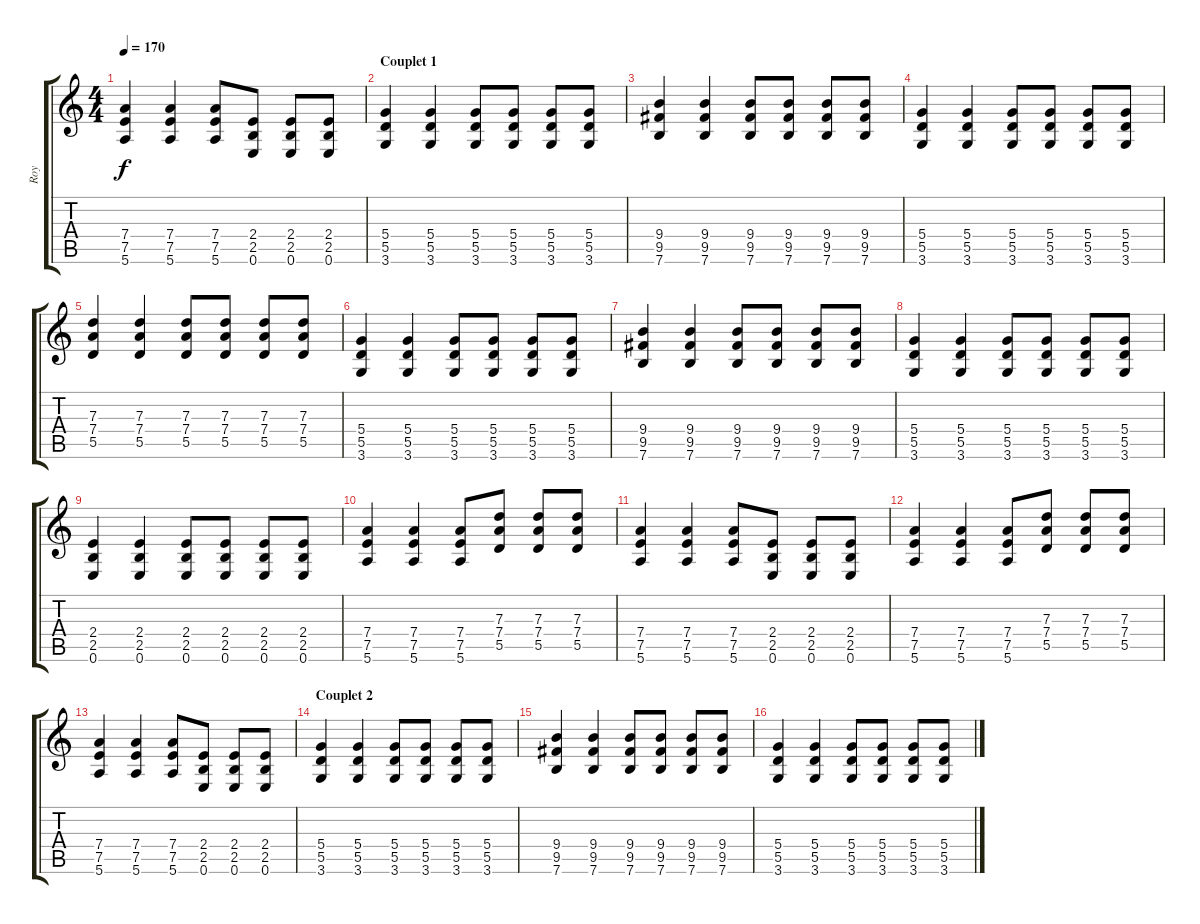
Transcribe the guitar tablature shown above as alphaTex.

\track ("Roy" "Roy") {instrument overdrivenguitar}
\staff {score tabs}
\tuning (E4 B3 G3 D3 A2 E2) {hide}
\ts (4 4)
\tempo 170
\clef g2
\ks c
(7.4 7.5 5.6).4{dy f} (7.4 7.5 5.6).4 (7.4 7.5 5.6).8 (2.4 2.5 0.6).8 (2.4 2.5 0.6).8 (2.4 2.5 0.6).8 |
\section ("" "Couplet 1")
(5.4 5.5 3.6).4 (5.4 5.5 3.6).4 (5.4 5.5 3.6).8 (5.4 5.5 3.6).8 (5.4 5.5 3.6).8 (5.4 5.5 3.6).8 |
(9.4 9.5 7.6).4 (9.4 9.5 7.6).4 (9.4 9.5 7.6).8 (9.4 9.5 7.6).8 (9.4 9.5 7.6).8 (9.4 9.5 7.6).8 |
(5.4 5.5 3.6).4 (5.4 5.5 3.6).4 (5.4 5.5 3.6).8 (5.4 5.5 3.6).8 (5.4 5.5 3.6).8 (5.4 5.5 3.6).8 |
(7.3 7.4 5.5).4 (7.3 7.4 5.5).4 (7.3 7.4 5.5).8 (7.3 7.4 5.5).8 (7.3 7.4 5.5).8 (7.3 7.4 5.5).8 |
(5.4 5.5 3.6).4 (5.4 5.5 3.6).4 (5.4 5.5 3.6).8 (5.4 5.5 3.6).8 (5.4 5.5 3.6).8 (5.4 5.5 3.6).8 |
(9.4 9.5 7.6).4 (9.4 9.5 7.6).4 (9.4 9.5 7.6).8 (9.4 9.5 7.6).8 (9.4 9.5 7.6).8 (9.4 9.5 7.6).8 |
(5.4 5.5 3.6).4 (5.4 5.5 3.6).4 (5.4 5.5 3.6).8 (5.4 5.5 3.6).8 (5.4 5.5 3.6).8 (5.4 5.5 3.6).8 |
(2.4 2.5 0.6).4 (2.4 2.5 0.6).4 (2.4 2.5 0.6).8 (2.4 2.5 0.6).8 (2.4 2.5 0.6).8 (2.4 2.5 0.6).8 |
(7.4 7.5 5.6).4 (7.4 7.5 5.6).4 (7.4 7.5 5.6).8 (7.3 7.4 5.5).8 (7.3 7.4 5.5).8 (7.3 7.4 5.5).8 |
(7.4 7.5 5.6).4 (7.4 7.5 5.6).4 (7.4 7.5 5.6).8 (2.4 2.5 0.6).8 (2.4 2.5 0.6).8 (2.4 2.5 0.6).8 |
(7.4 7.5 5.6).4 (7.4 7.5 5.6).4 (7.4 7.5 5.6).8 (7.3 7.4 5.5).8 (7.3 7.4 5.5).8 (7.3 7.4 5.5).8 |
(7.4 7.5 5.6).4 (7.4 7.5 5.6).4 (7.4 7.5 5.6).8 (2.4 2.5 0.6).8 (2.4 2.5 0.6).8 (2.4 2.5 0.6).8 |
\section ("" "Couplet 2")
(5.4 5.5 3.6).4 (5.4 5.5 3.6).4 (5.4 5.5 3.6).8 (5.4 5.5 3.6).8 (5.4 5.5 3.6).8 (5.4 5.5 3.6).8 |
(9.4 9.5 7.6).4 (9.4 9.5 7.6).4 (9.4 9.5 7.6).8 (9.4 9.5 7.6).8 (9.4 9.5 7.6).8 (9.4 9.5 7.6).8 |
(5.4 5.5 3.6).4 (5.4 5.5 3.6).4 (5.4 5.5 3.6).8 (5.4 5.5 3.6).8 (5.4 5.5 3.6).8 (5.4 5.5 3.6).8
